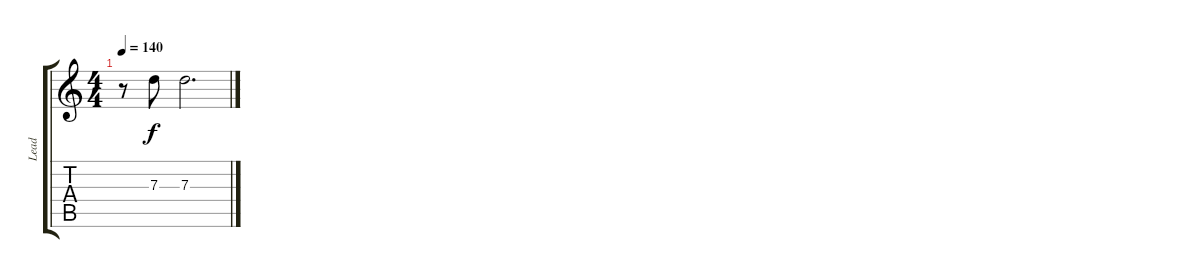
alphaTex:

\track ("Lead" "Lead") {instrument distortionguitar}
\staff {score tabs}
\tuning (E4 B3 G3 D3 A2 E2) {hide}
\ts (4 4)
\tempo 140
\clef g2
\ks c
r.8{dy f} 7.3.8 7.3.2{d}
